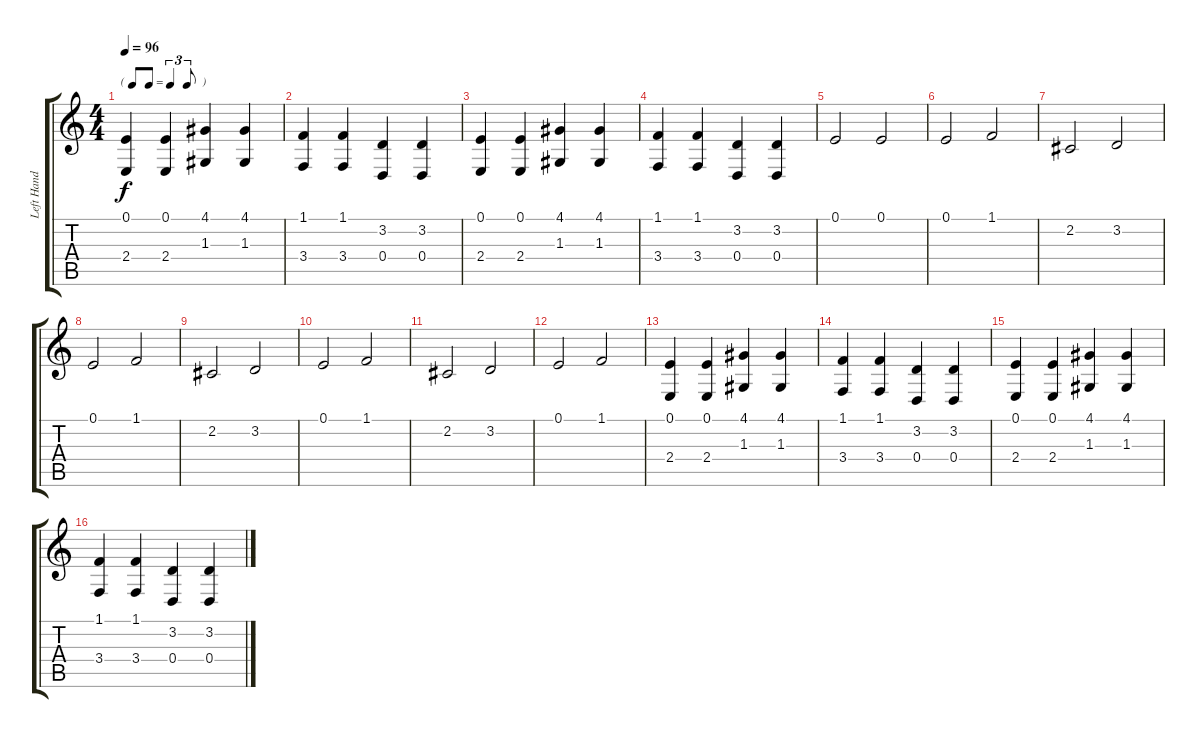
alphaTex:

\track ("Left Hand" "Left Hand") {instrument acousticgrandpiano}
\staff {score tabs}
\tuning (E4 B3 G3 D3 A2 E2) {hide}
\ts (4 4)
\tf triplet8th
\tempo 96
\clef g2
\ks c
(0.1 2.4).4{dy f} (0.1 2.4).4 (4.1 1.3).4 (4.1 1.3).4 |
(1.1 3.4).4 (1.1 3.4).4 (3.2 0.4).4 (3.2 0.4).4 |
(0.1 2.4).4 (0.1 2.4).4 (4.1 1.3).4 (4.1 1.3).4 |
(1.1 3.4).4 (1.1 3.4).4 (3.2 0.4).4 (3.2 0.4).4 |
0.1.2 0.1.2 |
0.1.2 1.1.2 |
2.2.2 3.2.2 |
0.1.2 1.1.2 |
2.2.2 3.2.2 |
0.1.2 1.1.2 |
2.2.2 3.2.2 |
0.1.2 1.1.2 |
(0.1 2.4).4 (0.1 2.4).4 (4.1 1.3).4 (4.1 1.3).4 |
(1.1 3.4).4 (1.1 3.4).4 (3.2 0.4).4 (3.2 0.4).4 |
(0.1 2.4).4 (0.1 2.4).4 (4.1 1.3).4 (4.1 1.3).4 |
(1.1 3.4).4 (1.1 3.4).4 (3.2 0.4).4 (3.2 0.4).4
